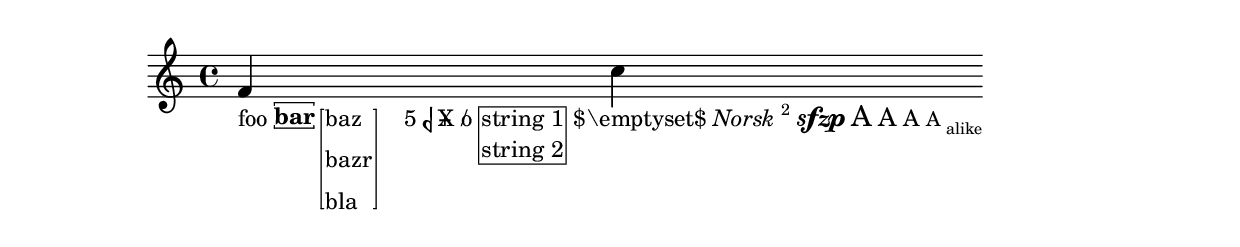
\header  {
texidoc = "With the new markup syntax, text may be written in various manners."
}

\version "2.1.30"


\score {
  \notes
   {
    f'-\markup {
		foo
		\raise #0.2 \hbracket \bold bar
		\override #'(baseline-skip . 4)

		\bracket \column < baz bazr bla >
		\hspace #2.0
		\override #'(font-family . music) {
			\lookup #"noteheads-0"
			\char #53
		}
		\semiflat

		{ }
		
		\combine "X" "+"   
		\combine "o" "/"
%		\char-number #"abc1234abc"
		\box \column < { "string 1" } { "string 2" } >
		"$\\emptyset$"
		\italic Norsk
		\super "2"
		\dynamic sfzp
		\huge { "A" \smaller "A" \smaller \smaller "A"
			\smaller \smaller \smaller "A" }
		\sub "alike"
	}	
    c''4
    }
}
